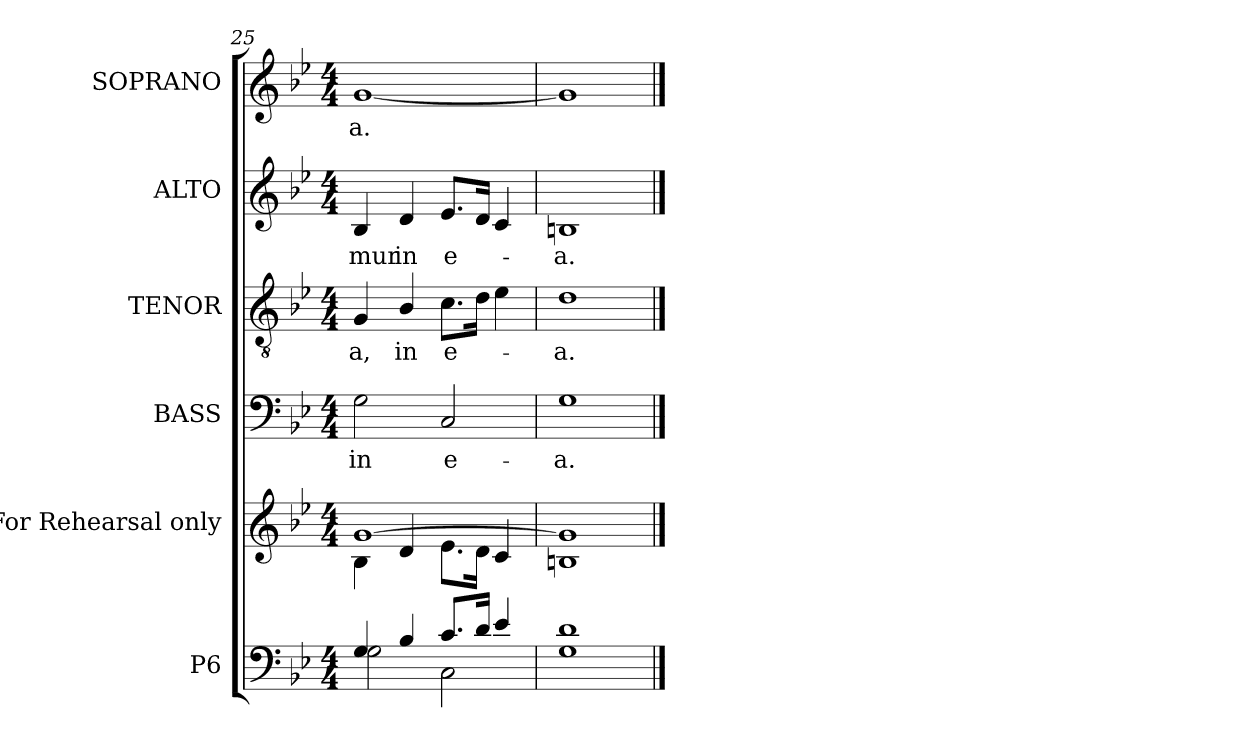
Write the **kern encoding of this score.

**kern	**kern	**kern	**text	**kern	**text	**kern	**text	**kern	**text
*part6	*part5	*part4	*part4	*part3	*part3	*part2	*part2	*part1	*part1
*staff6	*staff5	*staff4	*staff4	*staff3	*staff3	*staff2	*staff2	*staff1	*staff1
*I"P6	*I"For Rehearsal  only	*I"BASS	*	*I"TENOR	*	*I"ALTO	*	*I"SOPRANO	*
*	*	*I'B.	*	*I'T.	*	*I'A.	*	*I'S.	*
*clefF4	*clefG2	*clefF4	*	*clefGv2	*	*clefG2	*	*clefG2	*
*	*	*	*	*ITrd7c12	*	*	*	*	*
*k[b-e-]	*k[b-e-]	*k[b-e-]	*	*k[b-e-]	*	*k[b-e-]	*	*k[b-e-]	*
*B-:	*B-:	*B-:	*	*B-:	*	*B-:	*	*B-:	*
*M4/4	*M4/4	*M4/4	*	*M4/4	*	*M4/4	*	*M4/4	*
=25	=25	=25	=25	=25	=25	=25	=25	=25	=25
*^	*^	*	*	*	*	*	*	*	*
!	!	!	!	!	!LO:LY:b:color=#000000	!	!	!	!	!	!
!	!	!	!	!	!	!	!LO:LY:b:color=#000000	!	!	!	!
!	!	!	!	!	!	!	!	!	!LO:LY:b:color=#000000	!	!
!	!	!	!	!	!	!	!	!	!	!	!LO:LY:b:color=#000000
4Gi/	2Gi\	[1gi	4B-i\	2Gi\	in	4GGi/	-a,	4B-i/	-mur	[1gi	-a.
!	!	!	!	!	!	!	!LO:LY:b:color=#000000	!	!	!	!
!	!	!	!	!	!	!	!	!	!LO:LY:b:color=#000000	!	!
4B-i/	.	.	4di/	.	.	4BB-i/	in	4di/	in	.	.
!	!	!	!	!	!LO:LY:b:color=#000000	!	!	!	!	!	!
!	!	!	!	!	!	!	!LO:LY:b:color=#000000	!	!	!	!
!	!	!	!	!	!	!	!	!	!LO:LY:b:color=#000000	!	!
8.ci/L	2Ci\	.	8.e-i\L	2Ci/	e-	8.Ci\L	e-	8.e-i/L	e-	.	.
16di/Jk	.	.	16di\Jk	.	.	16Di\Jk	.	16di/Jk	.	.	.
4e-i/	.	.	4ci/	.	.	4E-i\	.	4ci/	.	.	.
=26	=26	=26	=26	=26	=26	=26	=26	=26	=26	=26	=26
!	!	!	!	!	!LO:LY:b:color=#000000	!	!	!	!	!	!
!	!	!	!	!	!	!	!LO:LY:b:color=#000000	!	!	!	!
!	!	!	!	!	!	!	!	!	!LO:LY:b:color=#000000	!	!
1di	1Gi	1gi]	1Bni	1Gi	-a.	1Di	-a.	1Bni	-a.	1gi]	.
*v	*v	*	*	*	*	*	*	*	*	*	*
*	*v	*v	*	*	*	*	*	*	*	*
==	==	==	==	==	==	==	==	==	==
*-	*-	*-	*-	*-	*-	*-	*-	*-	*-
